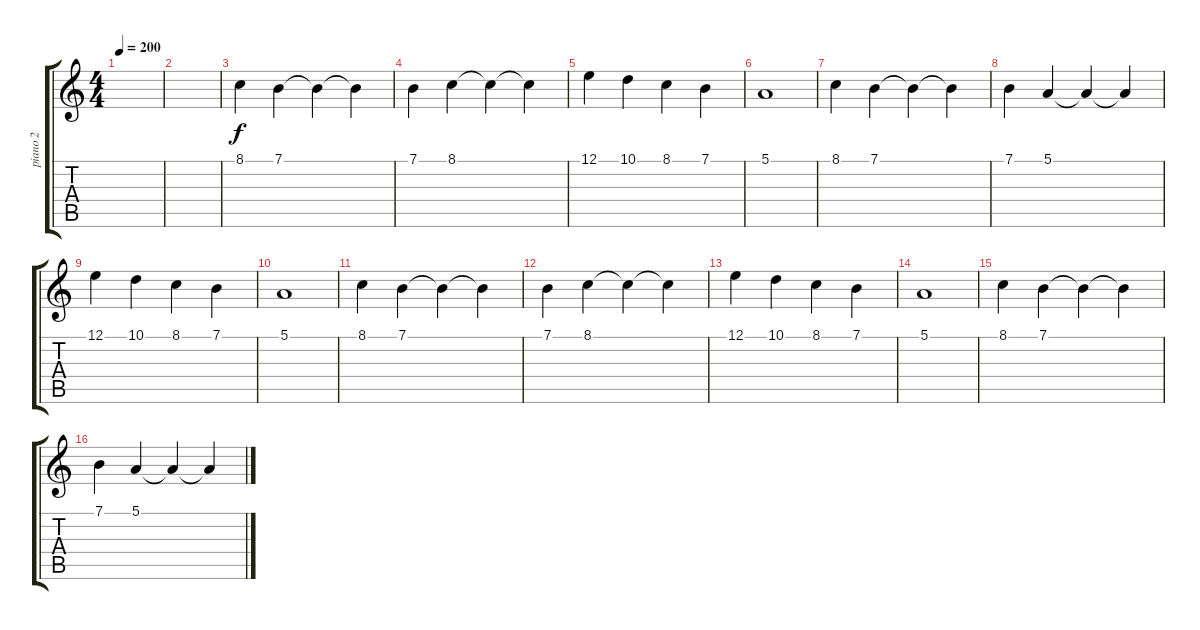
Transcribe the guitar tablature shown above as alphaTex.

\track ("piano 2" "piano 2") {instrument acousticgrandpiano}
\staff {score tabs}
\tuning (E4 B3 G3 D3 A2 E2) {hide}
\ts (4 4)
\tempo 200
\clef g2
\ks c
|
|
8.1.4{dy f} 7.1.4 7.1{t}.4 7.1{t}.4 |
7.1.4 8.1.4 8.1{t}.4 8.1{t}.4 |
12.1.4 10.1.4 8.1.4 7.1.4 |
5.1.1 |
8.1.4 7.1.4 7.1{t}.4 7.1{t}.4 |
7.1.4 5.1.4 5.1{t}.4 5.1{t}.4 |
12.1.4 10.1.4 8.1.4 7.1.4 |
5.1.1 |
8.1.4 7.1.4 7.1{t}.4 7.1{t}.4 |
7.1.4 8.1.4 8.1{t}.4 8.1{t}.4 |
12.1.4 10.1.4 8.1.4 7.1.4 |
5.1.1 |
8.1.4 7.1.4 7.1{t}.4 7.1{t}.4 |
7.1.4 5.1.4 5.1{t}.4 5.1{t}.4
